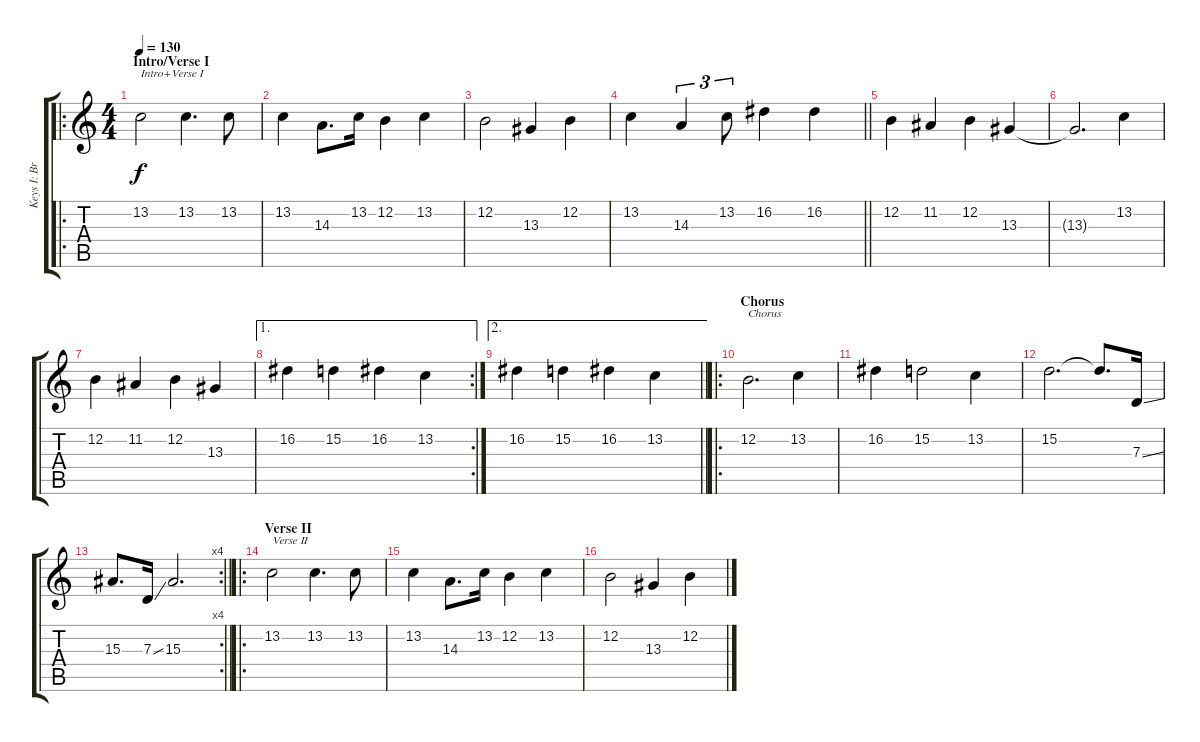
\track ("Keys I: Brass [Ihsahn]" "Keys I: Br") {instrument brasssection}
\staff {score tabs}
\tuning (E4 B3 G3 D3 A2 E2) {hide}
\ro
\ts (4 4)
\section ("" "Intro/Verse I")
\tempo 130
\clef g2
\ks c
13.2.2{txt "Intro+Verse I" dy f instrument brasssection} 13.2.4{d} 13.2.8 |
13.2.4 14.3.8{d} 13.2.16 12.2.4 13.2.4 |
12.2.2 13.3.4 12.2.4 |
\barLineRight lightlight
13.2.4 14.3.4{tu (3 2)} 13.2.8{tu (3 2)} 16.2.4 16.2.4 |
12.2.4 11.2.4 12.2.4 13.3.4 |
13.3{t}.2{d} 13.2.4 |
12.2.4 11.2.4 12.2.4 13.3.4 |
\ae 1
\rc 2
16.2.4 15.2.4 16.2.4 13.2.4 |
\ae 2
\barLineRight lightlight
16.2.4 15.2.4 16.2.4 13.2.4 |
\ro
\section ("" "Chorus")
12.2.2{d txt "Chorus" instrument brasssection} 13.2.4 |
16.2.4 15.2.2 13.2.4 |
15.2.2{d} 15.2{t}.8{d} 7.3{ss}.16{instrument frenchhorn} |
\rc 4
\barLineRight lightlight
15.3.8{d} 7.3{ss}.16 15.3.2{d} |
\ro
\section ("" "Verse II")
13.2.2{txt "Verse II" instrument brasssection} 13.2.4{d} 13.2.8 |
13.2.4 14.3.8{d} 13.2.16 12.2.4 13.2.4 |
12.2.2 13.3.4 12.2.4
